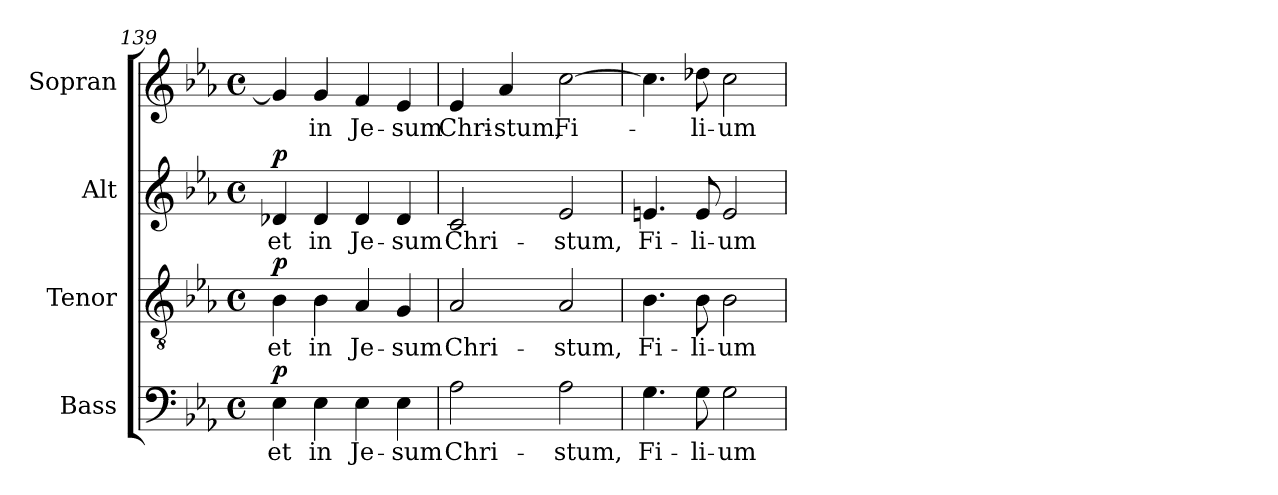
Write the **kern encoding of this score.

**kern	**text	**dynam	**kern	**text	**dynam	**kern	**text	**dynam	**kern	**text
*part4	*part4	*part4	*part3	*part3	*part3	*part2	*part2	*part2	*part1	*part1
*staff4	*staff4	*staff4	*staff3	*staff3	*staff3	*staff2	*staff2	*staff2	*staff1	*staff1
*I"Bass	*	*	*I"Tenor	*	*	*I"Alt	*	*	*I"Sopran	*
*I'B.	*	*	*I'T.	*	*	*I'A.	*	*	*I'S.	*
*clefF4	*	*	*clefGv2	*	*	*clefG2	*	*	*clefG2	*
*k[b-e-a-]	*	*	*k[b-e-a-]	*	*	*k[b-e-a-]	*	*	*k[b-e-a-]	*
*E-:	*	*	*E-:	*	*	*E-:	*	*	*E-:	*
*M4/4	*	*	*M4/4	*	*	*M4/4	*	*	*M4/4	*
*met(c)	*	*	*met(c)	*	*	*met(c)	*	*	*met(c)	*
=139	=139	=139	=139	=139	=139	=139	=139	=139	=139	=139
!	!LO:LY:b	!LO:DY:a	!	!LO:LY:b	!LO:DY:a	!	!LO:LY:b	!LO:DY:a	!	!
4E-\	et	p	4B-\	et	p	4d-X/	et	p	4g/]	.
!	!LO:LY:b	!	!	!LO:LY:b	!	!	!LO:LY:b	!	!	!LO:LY:b
4E-\	in	.	4B-\	in	.	4d-/	in	.	4g/	-in
!	!LO:LY:b	!	!	!LO:LY:b	!	!	!LO:LY:b	!	!	!LO:LY:b
4E-\	Je-	.	4A-/	Je-	.	4d-/	Je-	.	4f/	Je-
!	!LO:LY:b	!	!	!LO:LY:b	!	!	!LO:LY:b	!	!	!LO:LY:b
4E-\	-sum	.	4G/	-sum	.	4d-/	-sum	.	4e-/	-sum
=140	=140	=140	=140	=140	=140	=140	=140	=140	=140	=140
!	!LO:LY:b	!	!	!LO:LY:b	!	!	!LO:LY:b	!	!	!LO:LY:b
2A-\	Chri-	.	2A-/	Chri-	.	2c/	Chri-	.	4e-/	Chri-
!	!	!	!	!	!	!	!	!	!	!LO:LY:b
.	.	.	.	.	.	.	.	.	4a-/	-stum,
!	!LO:LY:b	!	!	!LO:LY:b	!	!	!LO:LY:b	!	!	!LO:LY:b
2A-\	-stum,	.	2A-/	-stum,	.	2e-/	-stum,	.	[2cc\	Fi-
!!LO:PB:g=z
=141	=141	=141	=141	=141	=141	=141	=141	=141	=141	=141
!	!LO:LY:b	!	!	!LO:LY:b	!	!	!LO:LY:b	!	!	!
4.G\	Fi-	.	4.B-\	Fi-	.	4.en/	Fi-	.	4.cc\]	.
!	!LO:LY:b	!	!	!LO:LY:b	!	!	!LO:LY:b	!	!	!LO:LY:b
8G\	-li-	.	8B-\	-li-	.	8e/	-li-	.	8dd-X\	-li-
!	!LO:LY:b	!	!	!LO:LY:b	!	!	!LO:LY:b	!	!	!LO:LY:b
2G\	-um	.	2B-\	-um	.	2e/	-um	.	2cc\	-um
=	=	=	=	=	=	=	=	=	=	=
*-	*-	*-	*-	*-	*-	*-	*-	*-	*-	*-
